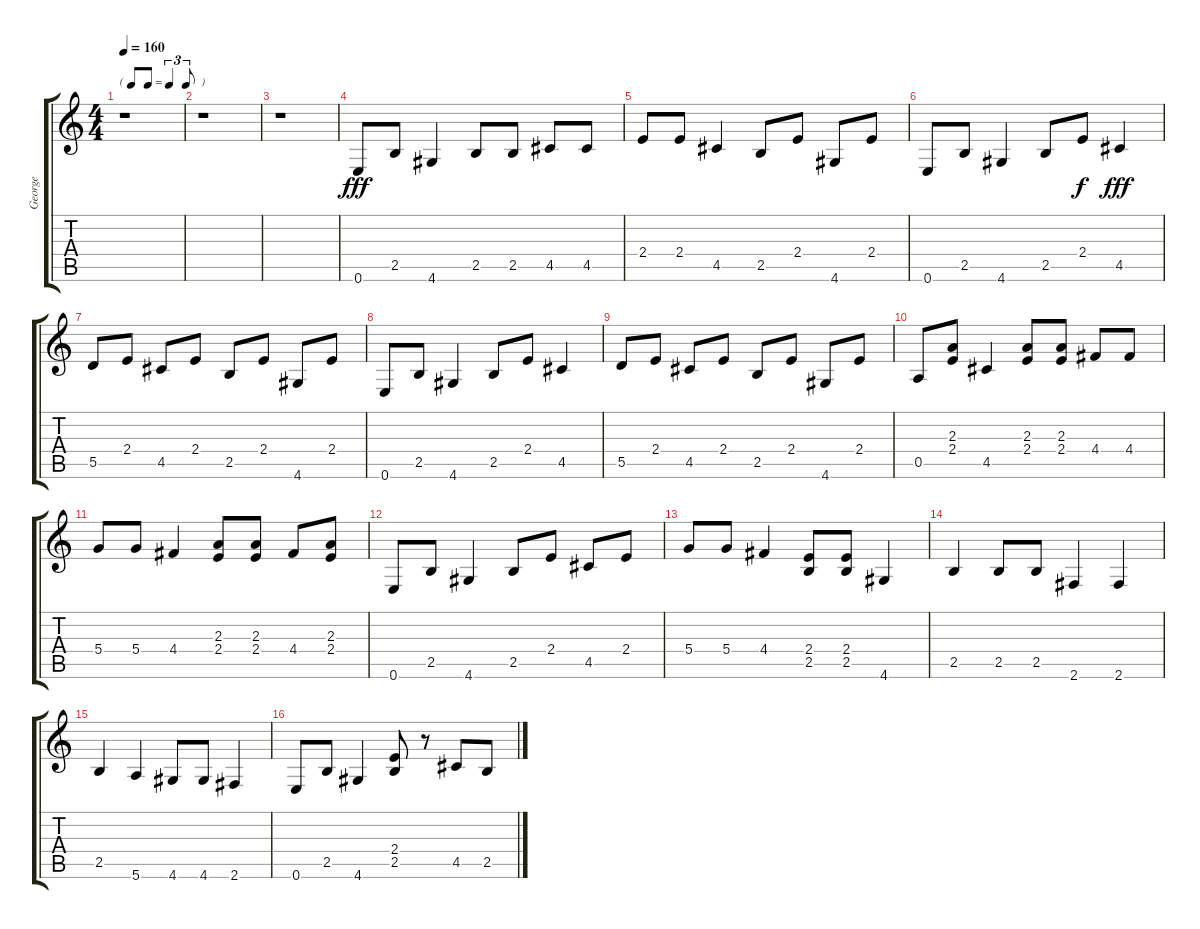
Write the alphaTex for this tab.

\track ("George" "George") {instrument electricguitarmuted}
\staff {score tabs}
\tuning (E4 B3 G3 D3 A2 E2) {hide}
\ts (4 4)
\tf triplet8th
\tempo 160
\clef g2
\ks c
r.1{dy fff} |
r.1 |
r.1 |
0.6.8{volume 16} 2.5.8 4.6.4 2.5.8 2.5.8 4.5.8 4.5.8 |
2.4.8 2.4.8 4.5.4 2.5.8 2.4.8 4.6.8 2.4.8 |
0.6.8 2.5.8 4.6.4 2.5.8 2.4.8{dy f} 4.5.4{dy fff} |
5.5.8 2.4.8 4.5.8 2.4.8 2.5.8 2.4.8 4.6.8 2.4.8 |
0.6.8 2.5.8 4.6.4 2.5.8 2.4.8 4.5.4 |
5.5.8 2.4.8 4.5.8 2.4.8 2.5.8 2.4.8 4.6.8 2.4.8 |
0.5.8 (2.3 2.4).8 4.5.4 (2.3 2.4).8 (2.3 2.4).8 4.4.8 4.4.8 |
5.4.8 5.4.8 4.4.4 (2.3 2.4).8 (2.3 2.4).8 4.4.8 (2.3 2.4).8 |
0.6.8 2.5.8 4.6.4 2.5.8 2.4.8 4.5.8 2.4.8 |
5.4.8 5.4.8 4.4.4 (2.4 2.5).8 (2.4 2.5).8 4.6.4 |
2.5.4 2.5.8 2.5.8 2.6.4 2.6.4 |
2.5.4 5.6.4 4.6.8 4.6.8 2.6.4 |
0.6.8 2.5.8 4.6.4 (2.4 2.5).8 r.8 4.5.8 2.5.8
